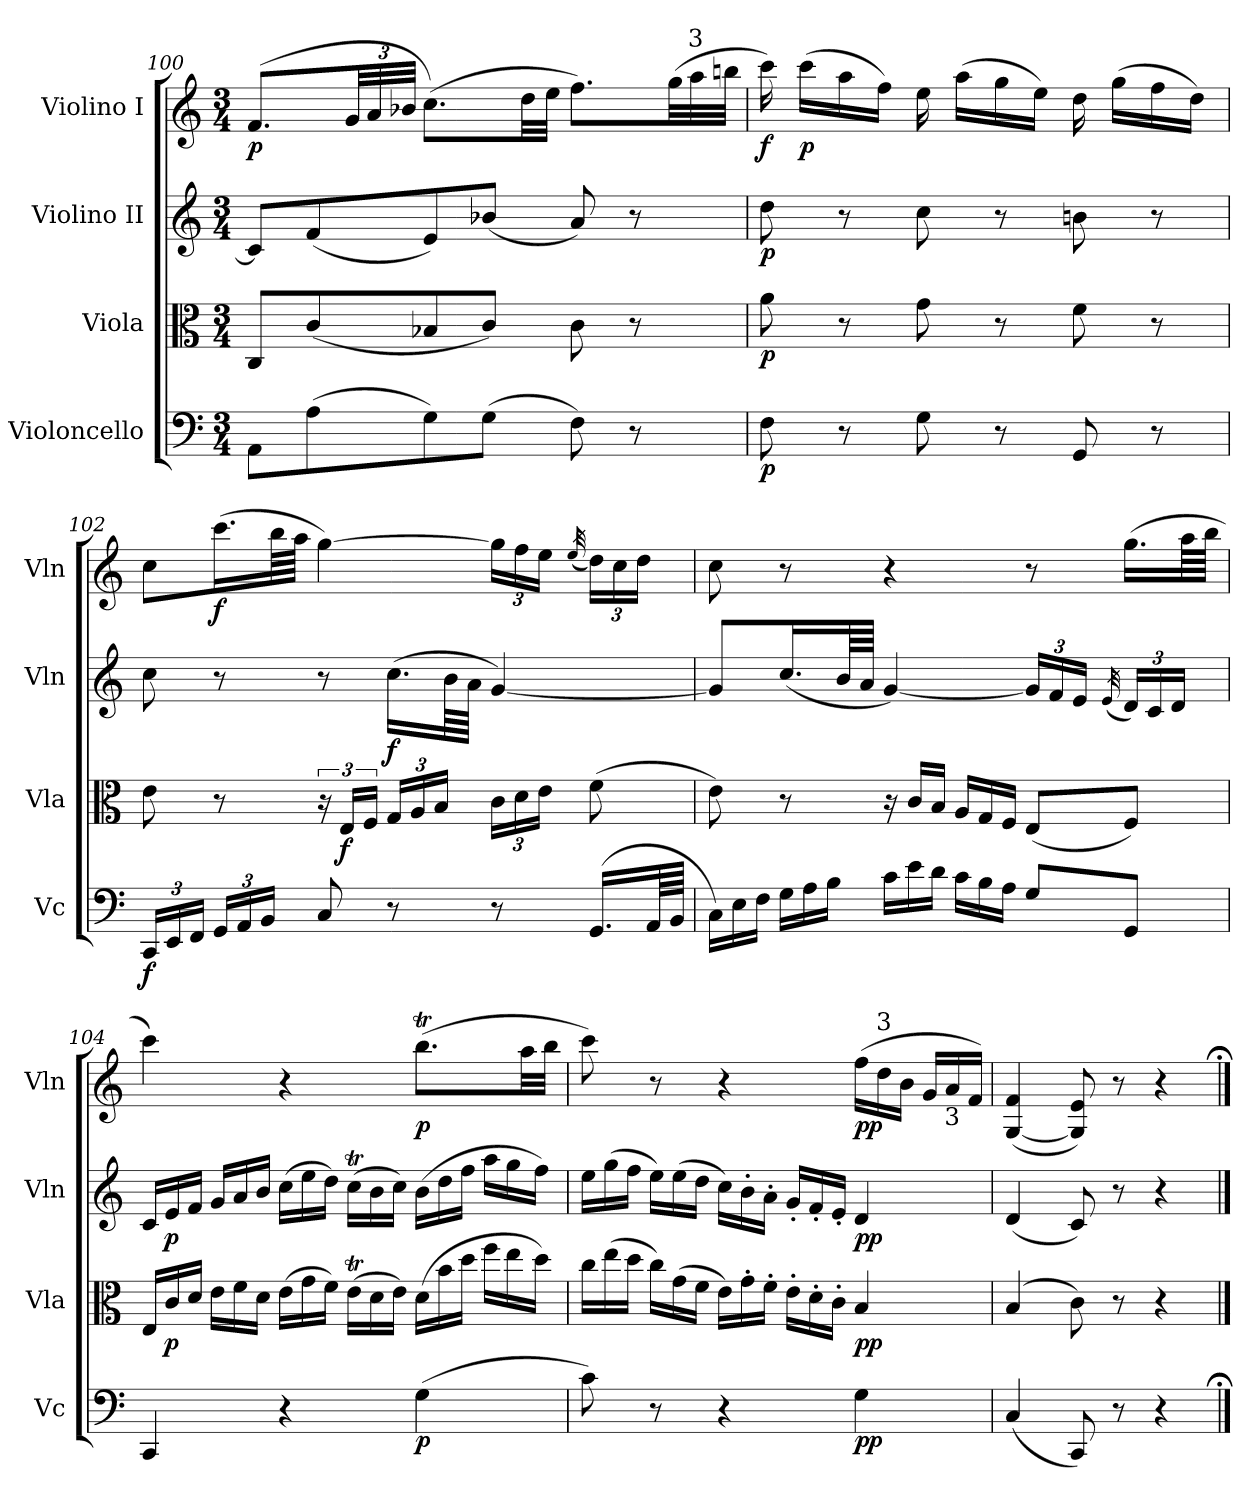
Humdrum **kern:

**kern	**dynam	**kern	**dynam	**kern	**dynam	**kern	**dynam
*part4	*part4	*part3	*part3	*part2	*part2	*part1	*part1
*staff4	*staff4	*staff3	*staff3	*staff2	*staff2	*staff1	*staff1
*I"Violoncello	*	*I"Viola	*	*I"Violino II	*	*I"Violino I	*
*I'Vc	*	*I'Vla	*	*I'Vln	*	*I'Vln	*
!!LO:PB:g=z
*clefF4	*	*clefC3	*	*clefG2	*	*clefG2	*
*k[]	*	*k[]	*	*k[]	*	*k[]	*
*C:	*	*C:	*	*C:	*	*C:	*
*M3/4	*	*M3/4	*	*M3/4	*	*M3/4	*
=100	=100	=100	=100	=100	=100	=100	=100
8AAL	.	8CL	.	8cL]	.	(8.fL	p
(8A	crescendo	(8c	crescendo	(8f	crescendo	.	.
*	*	*	*	*	*	*Xbrackettup	*
.	.	.	.	.	.	48gLL	crescendo
.	.	.	.	.	.	48a	.
.	.	.	.	.	.	48b-XJJJ	.
8G)	.	8B-X	.	8e)	.	(8.ccL)	.
(8GJ	.	8cJ)	.	(8b-XJ	.	.	.
.	.	.	.	.	.	32ddLL	.
.	.	.	.	.	.	32eeJJJ	.
8F)	.	8c	.	8a)	.	8.ffL)	.
8r	.	8r	.	8r	.	.	.
*	*	*	*	*	*	*Xtuplet	*
.	.	.	.	.	.	(48ggLL	.
!	!	!	!	!	!	!LO:TX:a:t=3	!
.	.	.	.	.	.	48aa	.
.	.	.	.	.	.	48bbnJJJ	.
=101	=101	=101	=101	=101	=101	=101	=101
8F	p	8a	p	8dd	p	16ccc)	f
.	.	.	.	.	.	(16cccLL	p
8r	.	8r	.	8r	.	16aa	.
.	.	.	.	.	.	16ffJJ)	.
8G	.	8g	.	8cc	.	16ee	.
.	.	.	.	.	.	(16aaLL	.
8r	.	8r	.	8r	.	16gg	.
.	.	.	.	.	.	16eeJJ)	.
8GG	.	8f	.	8bn	.	16dd	.
.	.	.	.	.	.	(16ggLL	.
8r	.	8r	.	8r	.	16ff	.
.	.	.	.	.	.	16ddJJ)	.
=102	=102	=102	=102	=102	=102	=102	=102
*Xbrackettup	*	*	*	*	*	*	*
24CCLL	f	8e	.	8cc	.	8ccL	.
24EE	.	.	.	.	.	.	.
24FFJJ	.	.	.	.	.	.	.
24GGLL	.	8r	.	8r	.	(16.cccL	f
24AA	.	.	.	.	.	.	.
24BBJJ	.	.	.	.	.	.	.
.	.	.	.	.	.	64bbLL	.
.	.	.	.	.	.	64aaJJJJ	.
8C	.	24r	.	8r	.	[4gg)	.
.	.	24ELL	f	.	.	.	.
.	.	24FJJ	.	.	.	.	.
*	*	*Xbrackettup	*	*	*	*	*
8r	.	24GLL	.	(16.ccLL	f	.	.
.	.	24A	.	.	.	.	.
.	.	24BJJ	.	.	.	.	.
.	.	.	.	64bLL	.	.	.
.	.	.	.	64aJJJJ	.	.	.
*	*	*	*	*	*	*tuplet	*
8r	.	24cLL	.	[4g)	.	24ggLL]	.
.	.	24d	.	.	.	24ff	.
.	.	24eJJ	.	.	.	24eeJJ	.
.	.	.	.	.	.	(<32qee/	.
(16.GGLL	.	(8f	.	.	.	24ddLL)	.
.	.	.	.	.	.	24cc	.
.	.	.	.	.	.	24ddJJ	.
64AALL	.	.	.	.	.	.	.
64BBJJJJ	.	.	.	.	.	.	.
!!LO:LB:g=z
=103	=103	=103	=103	=103	=103	=103	=103
*Xtuplet	*	*	*	*	*	*	*
24CLL)	.	8e)	.	8gL]	.	8cc	.
24E	.	.	.	.	.	.	.
24FJJ	.	.	.	.	.	.	.
24GLL	.	8r	.	(16.ccL	.	8r	.
24A	.	.	.	.	.	.	.
24BJJ	.	.	.	.	.	.	.
.	.	.	.	64bLL	.	.	.
.	.	.	.	64aJJJJ	.	.	.
*	*	*Xtuplet	*	*	*	*	*
24cLL	.	24r	.	[4g)	.	4r	.
24e	.	24cLL	.	.	.	.	.
24dJJ	.	24BJJ	.	.	.	.	.
24cLL	.	24ALL	.	.	.	.	.
24B	.	24G	.	.	.	.	.
24AJJ	.	24FJJ	.	.	.	.	.
*	*	*	*	*Xbrackettup	*	*	*
8GL	.	(8EL	.	24gLL]	.	8r	.
.	.	.	.	24f	.	.	.
.	.	.	.	24eJJ	.	.	.
.	.	.	.	(<32qe/	.	.	.
8GGJ	.	8FJ)	.	24dLL)	.	(16.ggLL	.
.	.	.	.	24c	.	.	.
.	.	.	.	24dJJ	.	.	.
.	.	.	.	.	.	64aaLL	.
.	.	.	.	.	.	64bbJJJJ	.
=104	=104	=104	=104	=104	=104	=104	=104
*	*	*	*	*Xtuplet	*	*	*
4CC	.	24ELL	.	24cLL	.	4ccc)	.
.	.	24c	p	24e	p	.	.
.	.	24dJJ	.	24fJJ	.	.	.
.	.	24eLL	.	24gLL	.	.	.
.	.	24f	.	24a	.	.	.
.	.	24dJJ	.	24bJJ	.	.	.
4r	.	(24eLL	.	(24ccLL	.	4r	.
.	.	24g	.	24ee	.	.	.
.	.	24fJJ)	.	24ddJJ)	.	.	.
.	.	(24etLL	.	(24ccTLL	.	.	.
.	.	24d	.	24b	.	.	.
.	.	24eJJ)	.	24ccJJ)	.	.	.
(4G	p	(24dLL	.	(24bLL	.	(8.bbtL	p
.	.	24b	.	24dd	.	.	.
.	.	24ddJJ	.	24ffJJ	.	.	.
.	.	24ffLL	.	24aaLL	.	.	.
.	.	24ee	.	24gg	.	.	.
.	.	.	.	.	.	32aaLL	.
.	.	24ddJJ)	.	24ffJJ)	.	.	.
.	.	.	.	.	.	32bbJJJ	.
=105	=105	=105	=105	=105	=105	=105	=105
8c)	.	24ccLL	.	24eeLL	.	8ccc)	.
.	.	(24ee	.	(24gg	.	.	.
.	.	24ddJJ	.	24ffJJ	.	.	.
8r	.	24ccLL)	.	24eeLL)	.	8r	.
.	.	(24g	.	(24ee	.	.	.
.	.	24fJJ	.	24ddJJ	.	.	.
4r	.	24eLL)	.	24ccLL)	.	4r	.
.	.	24g'	.	24b'	.	.	.
.	.	24f'JJ	.	24a'JJ	.	.	.
.	.	24e'LL	.	24g'LL	.	.	.
.	.	24d'	.	24f'	.	.	.
.	.	24c'JJ	.	24e'JJ	.	.	.
*	*	*	*	*	*	*Xtuplet	*
4G	pp	4B	pp	4d	pp	(24ffLL	pp
!	!	!	!	!	!	!LO:TX:a:t=3	!
.	.	.	.	.	.	24dd	.
.	.	.	.	.	.	24bJJ	.
.	.	.	.	.	.	24gLL	.
!	!	!	!	!	!	!LO:TX:b:t=3	!
.	.	.	.	.	.	24a	.
.	.	.	.	.	.	24fJJ)	.
=106	=106	=106	=106	=106	=106	=106	=106
(4C	.	(4B	.	(4d	.	(4f [4G	.
8CC)	.	8c)	.	8c)	.	8e 8G])	.
8r	.	8r	.	8r	.	8r	.
4r	.	4r	.	4r	.	4r	.
==;	==;	==	==;	==	==;	==;	==;
*-	*-	*-	*-	*-	*-	*-	*-
